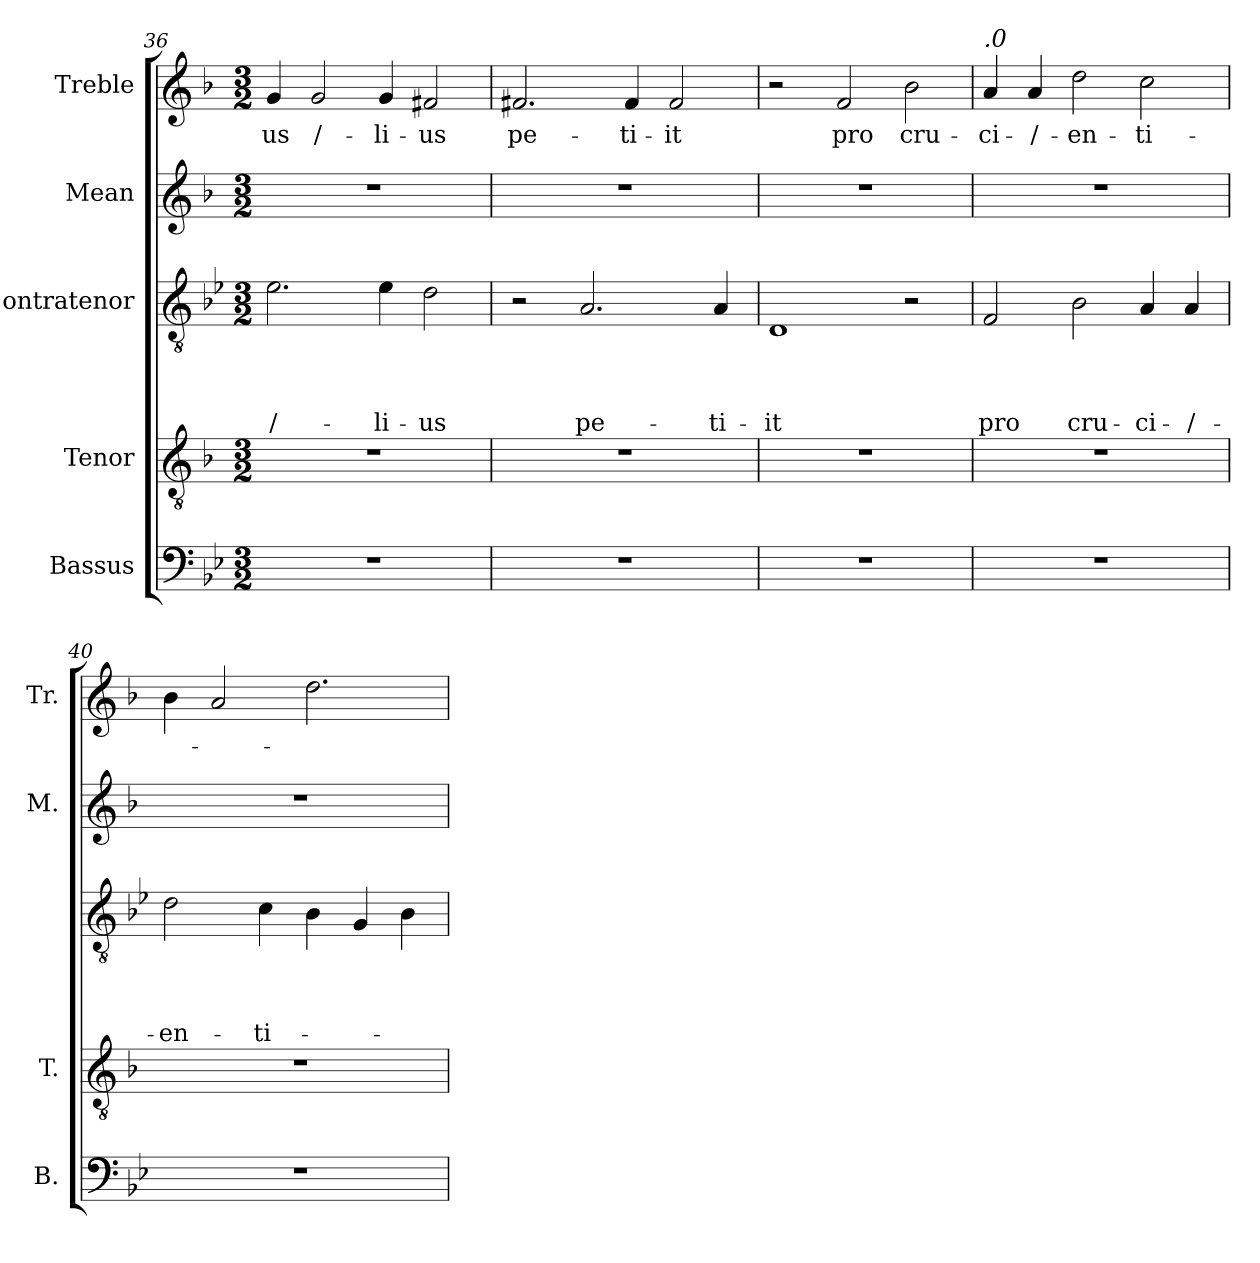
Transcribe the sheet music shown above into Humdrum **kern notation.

**kern	**kern	**kern	**text	**text	**text	**text	**kern	**kern	**text
*part5	*part4	*part3	*part3	*part3	*part3	*part3	*part2	*part1	*part1
*staff5	*staff4	*staff3	*staff3	*staff3	*staff3	*staff3	*staff2	*staff1	*staff1
*I"Bassus	*I"Tenor	*I"'ontratenor	*	*	*	*	*I"Mean	*I"Treble	*
*I'B.	*I'T.	*I''t.	*	*	*	*	*I'M.	*I'Tr.	*
*clefF4	*clefGv2	*clefGv2	*	*	*	*	*clefG2	*clefG2	*
*	*ITrd-3c-5	*	*	*	*	*	*ITrd-3c-5	*ITrd-3c-5	*
*k[b-e-]	*k[b-e-]	*k[b-e-]	*	*	*	*	*k[b-e-]	*k[b-e-]	*
*B-:	*B-:	*B-:	*	*	*	*	*B-:	*B-:	*
*M3/2	*M3/2	*M3/2	*	*	*	*	*M3/2	*M3/2	*
=36	=36	=36	=36	=36	=36	=36	=36	=36	=36
!LO:N:vis=1	!LO:N:vis=1	!	!	!	!	!LO:LY:b	!LO:N:vis=1	!	!LO:LY:b
1.r	1.r	2.e-\	.	.	.	/-	1.r	4cc/	-us
!	!	!	!	!	!	!	!	!	!LO:LY:b
.	.	.	.	.	.	.	.	2cc/	/-
!	!	!	!	!	!	!LO:LY:b	!	!	!LO:LY:b
.	.	4e-\	.	.	.	-li-	.	4cc/	-li-
!	!	!	!	!	!	!LO:LY:b	!	!	!LO:LY:b
.	.	2d\	.	.	.	-us	.	2bn/	-us
=37	=37	=37	=37	=37	=37	=37	=37	=37	=37
!LO:N:vis=1	!LO:N:vis=1	!	!	!	!	!	!LO:N:vis=1	!	!LO:LY:b
1.r	1.r	2r	.	.	.	.	1.r	2.b/	pe-
!	!	!	!	!	!	!LO:LY:b	!	!	!
.	.	2.A/	.	.	.	pe-	.	.	.
!	!	!	!	!	!	!	!	!	!LO:LY:b
.	.	.	.	.	.	.	.	4b/	-ti-
!	!	!	!	!	!	!	!	!	!LO:LY:b
.	.	.	.	.	.	.	.	2b/	-it
!	!	!	!	!	!	!LO:LY:b	!	!	!
.	.	4A/	.	.	.	-ti-	.	.	.
=38	=38	=38	=38	=38	=38	=38	=38	=38	=38
!LO:N:vis=1	!LO:N:vis=1	!	!	!	!	!LO:LY:b	!LO:N:vis=1	!	!
1.r	1.r	1D	.	.	.	-it	1.r	2r	.
!	!	!	!	!	!	!	!	!	!LO:LY:b
.	.	.	.	.	.	.	.	2b-/	pro
!	!	!	!	!	!	!	!	!	!LO:LY:b
.	.	2r	.	.	.	.	.	2ee-\	cru-
!!LO:LB:g=z
=39	=39	=39	=39	=39	=39	=39	=39	=39	=39
!	!	!	!	!	!	!	!	!LO:TX:a:i:t=.0	!
!	!	!	!	!	!	!LO:LY:b	!	!	!LO:LY:b
1.r	1.r	2F/	.	.	.	pro	1.r	4dd/	-ci-
!	!	!	!	!	!	!	!	!	!LO:LY:b
.	.	.	.	.	.	.	.	4dd/	-/-
!	!	!	!	!	!	!LO:LY:b	!	!	!LO:LY:b
.	.	2B-\	.	.	.	cru-	.	2gg\	-en-
!	!	!	!	!	!	!LO:LY:b	!	!	!LO:LY:b
.	.	4A/	.	.	.	-ci-	.	2ff\	-ti-
!	!	!	!	!	!	!LO:LY:b	!	!	!
.	.	4A/	.	.	.	-/-	.	.	.
=40	=40	=40	=40	=40	=40	=40	=40	=40	=40
!	!	!	!	!	!	!LO:LY:b	!	!	!
1.r	1.r	2d\	.	.	.	-en-	1.r	4ee-\	.
.	.	.	.	.	.	.	.	2dd/	.
!	!	!	!	!	!	!LO:LY:b	!	!	!
.	.	4c\	.	.	.	-ti-	.	.	.
.	.	4B-\	.	.	.	.	.	2.gg\	.
.	.	4G/	.	.	.	.	.	.	.
.	.	4B-\	.	.	.	.	.	.	.
=	=	=	=	=	=	=	=	=	=
*-	*-	*-	*-	*-	*-	*-	*-	*-	*-
